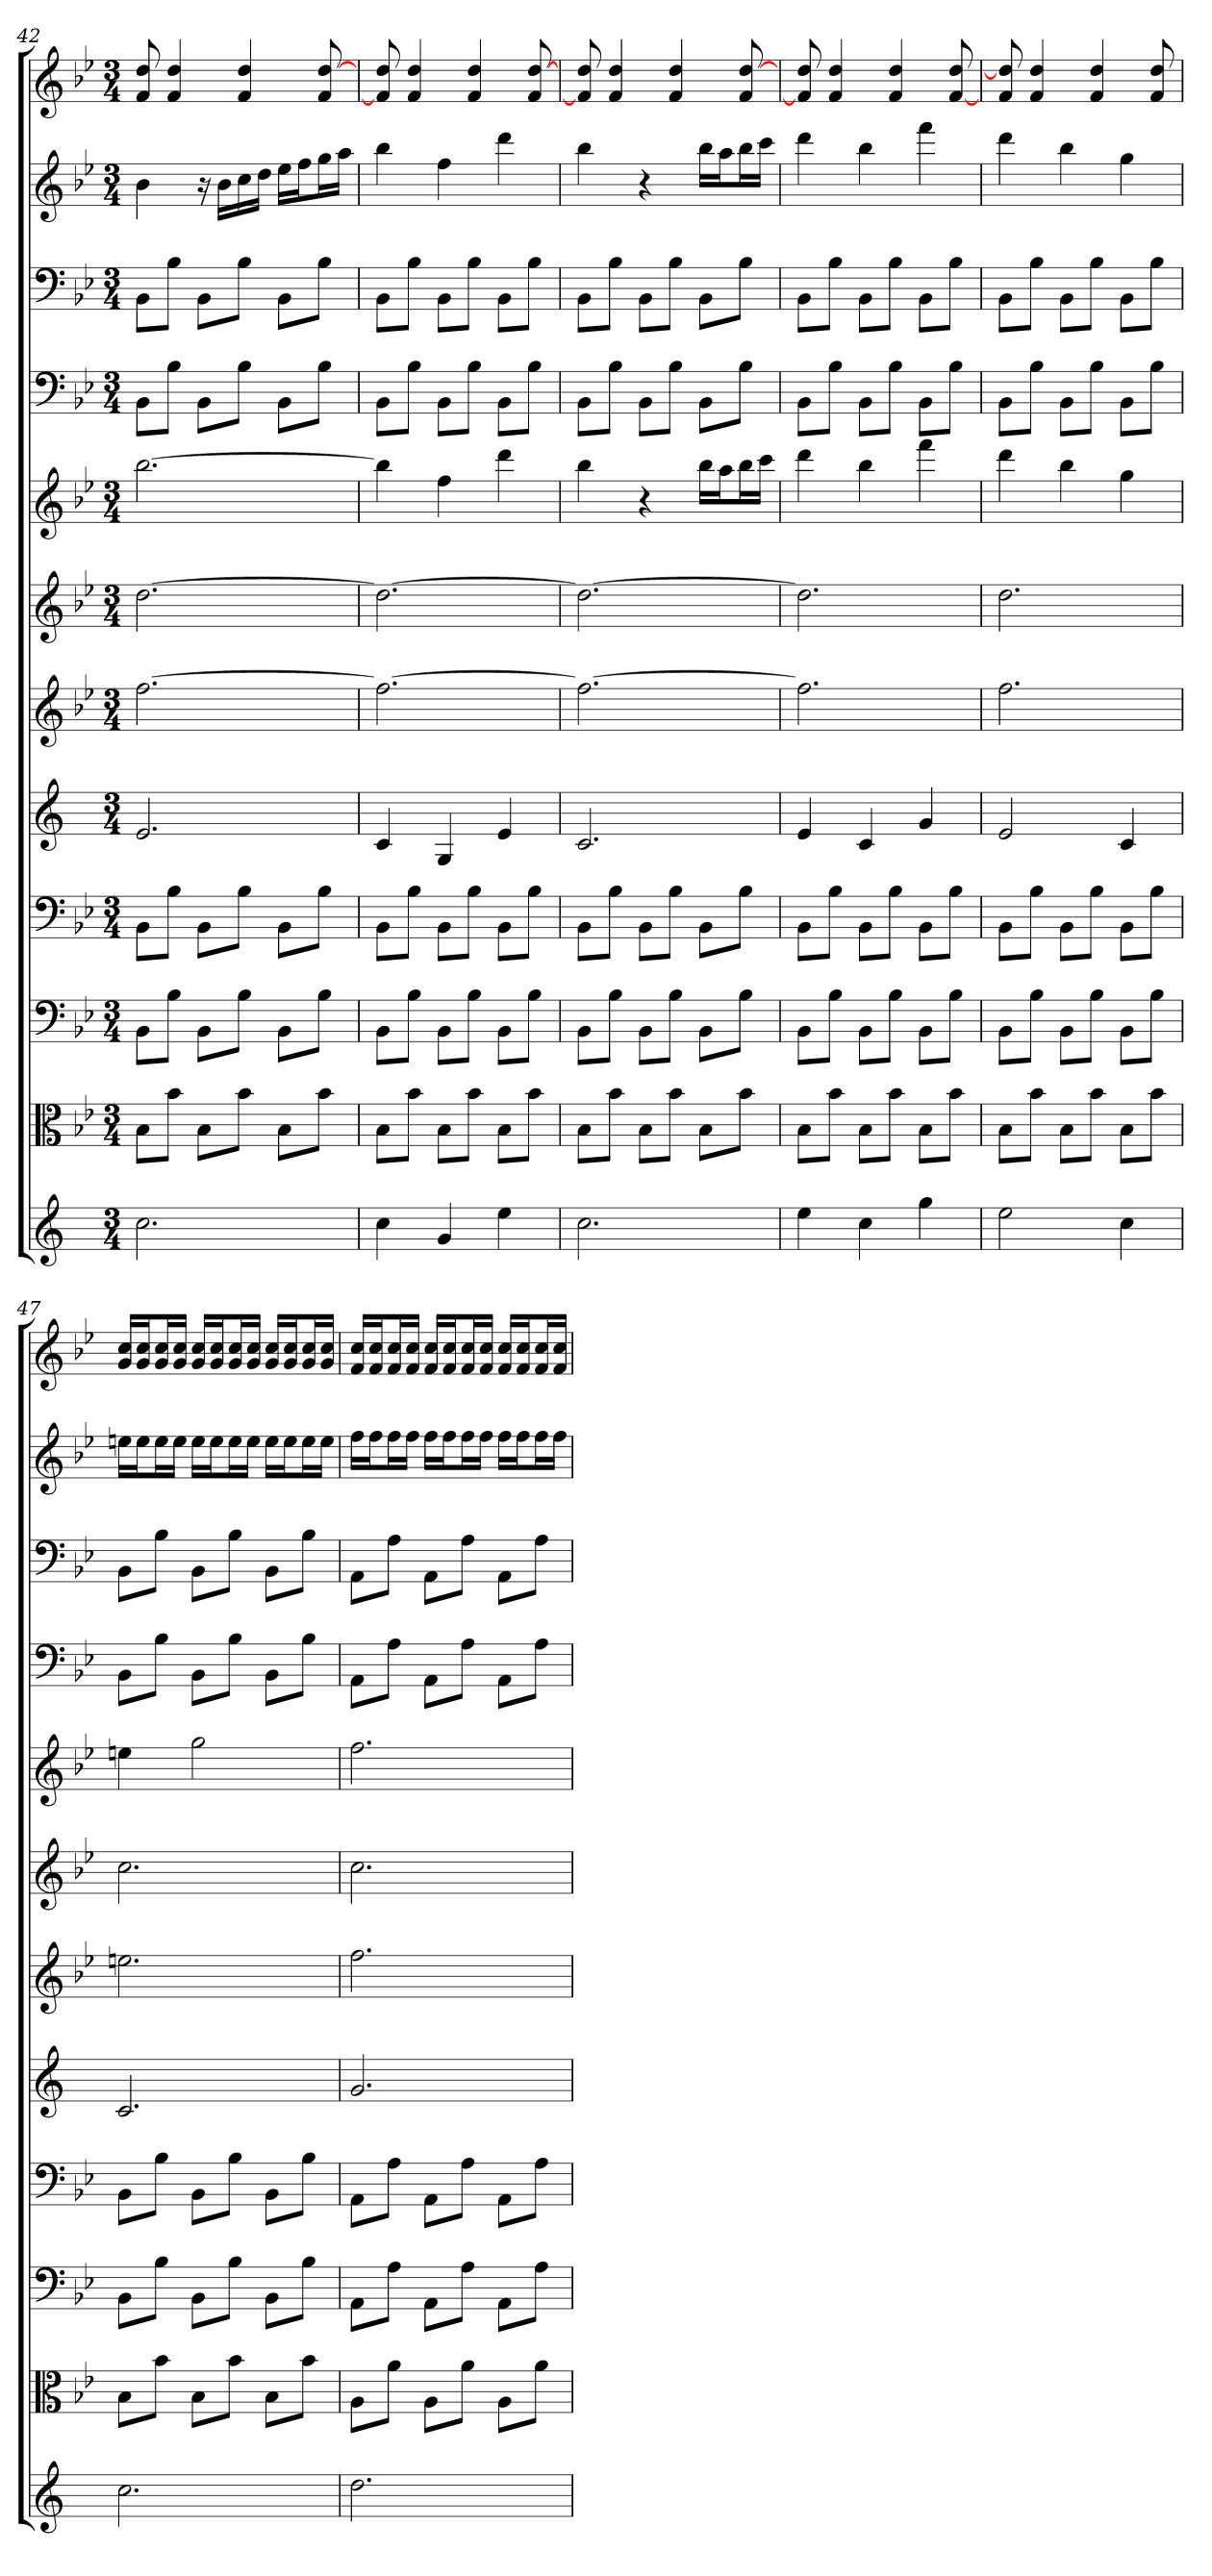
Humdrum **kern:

**kern	**kern	**kern	**kern	**kern	**kern	**kern	**kern	**kern	**kern	**kern	**kern
*part12	*part11	*part10	*part9	*part8	*part7	*part6	*part5	*part4	*part3	*part2	*part1
*staff12	*staff11	*staff10	*staff9	*staff8	*staff7	*staff6	*staff5	*staff4	*staff3	*staff2	*staff1
*	*clefC3	*clefF4	*clefF4	*	*	*	*	*clefF4	*clefF4	*	*
*k[]	*k[b-e-]	*k[b-e-]	*k[b-e-]	*k[]	*k[b-e-]	*k[b-e-]	*k[b-e-]	*k[b-e-]	*k[b-e-]	*k[b-e-]	*k[b-e-]
*M3/4	*M3/4	*M3/4	*M3/4	*M3/4	*M3/4	*M3/4	*M3/4	*M3/4	*M3/4	*M3/4	*M3/4
=42	=42	=42	=42	=42	=42	=42	=42	=42	=42	=42	=42
2.cc	8B-\L	8BB-\L	8BB-\L	2.e	[2.ff	[2.dd	[2.bb-	8BB-\L	8BB-\L	4b-	8f 8dd
.	8b-\J	8B-\J	8B-\J	.	.	.	.	8B-\J	8B-\J	.	4f 4dd
.	8B-\L	8BB-\L	8BB-\L	.	.	.	.	8BB-\L	8BB-\L	16r	.
.	.	.	.	.	.	.	.	.	.	16b-LL	.
.	8b-\J	8B-\J	8B-\J	.	.	.	.	8B-\J	8B-\J	16cc	4f 4dd
.	.	.	.	.	.	.	.	.	.	16ddJJ	.
.	8B-\L	8BB-\L	8BB-\L	.	.	.	.	8BB-\L	8BB-\L	16ee-LL	.
.	.	.	.	.	.	.	.	.	.	16ffJ	.
.	8b-\J	8B-\J	8B-\J	.	.	.	.	8B-\J	8B-\J	16ggL	8f [8dd
.	.	.	.	.	.	.	.	.	.	16aaJJ	.
=43	=43	=43	=43	=43	=43	=43	=43	=43	=43	=43	=43
4cc	8B-\L	8BB-\L	8BB-\L	4c	2.ff_	2.dd_	4bb-]	8BB-\L	8BB-\L	4bb-	8f] 8dd
.	8b-\J	8B-\J	8B-\J	.	.	.	.	8B-\J	8B-\J	.	4f 4dd
4g	8B-\L	8BB-\L	8BB-\L	4G	.	.	4ff	8BB-\L	8BB-\L	4ff	.
.	8b-\J	8B-\J	8B-\J	.	.	.	.	8B-\J	8B-\J	.	4f 4dd
4ee	8B-\L	8BB-\L	8BB-\L	4e	.	.	4ddd	8BB-\L	8BB-\L	4ddd	.
.	8b-\J	8B-\J	8B-\J	.	.	.	.	8B-\J	8B-\J	.	8f [8dd
=44	=44	=44	=44	=44	=44	=44	=44	=44	=44	=44	=44
2.cc	8B-\L	8BB-\L	8BB-\L	2.c	2.ff_	2.dd_	4bb-	8BB-\L	8BB-\L	4bb-	8f] 8dd
.	8b-\J	8B-\J	8B-\J	.	.	.	.	8B-\J	8B-\J	.	4f 4dd
.	8B-\L	8BB-\L	8BB-\L	.	.	.	4r	8BB-\L	8BB-\L	4r	.
.	8b-\J	8B-\J	8B-\J	.	.	.	.	8B-\J	8B-\J	.	4f 4dd
.	8B-\L	8BB-\L	8BB-\L	.	.	.	16bb-LL	8BB-\L	8BB-\L	16bb-LL	.
.	.	.	.	.	.	.	16aaJ	.	.	16aaJ	.
.	8b-\J	8B-\J	8B-\J	.	.	.	16bb-L	8B-\J	8B-\J	16bb-L	8f [8dd
.	.	.	.	.	.	.	16cccJJ	.	.	16cccJJ	.
=45	=45	=45	=45	=45	=45	=45	=45	=45	=45	=45	=45
4ee	8B-\L	8BB-\L	8BB-\L	4e	2.ff]	2.dd]	4ddd	8BB-\L	8BB-\L	4ddd	8f] 8dd
.	8b-\J	8B-\J	8B-\J	.	.	.	.	8B-\J	8B-\J	.	4f 4dd
4cc	8B-\L	8BB-\L	8BB-\L	4c	.	.	4bb-	8BB-\L	8BB-\L	4bb-	.
.	8b-\J	8B-\J	8B-\J	.	.	.	.	8B-\J	8B-\J	.	4f 4dd
4gg	8B-\L	8BB-\L	8BB-\L	4g	.	.	4fff	8BB-\L	8BB-\L	4fff	.
.	8b-\J	8B-\J	8B-\J	.	.	.	.	8B-\J	8B-\J	.	[8f 8dd
=46	=46	=46	=46	=46	=46	=46	=46	=46	=46	=46	=46
2ee	8B-\L	8BB-\L	8BB-\L	2e	2.ff	2.dd	4ddd	8BB-\L	8BB-\L	4ddd	8f 8dd]
.	8b-\J	8B-\J	8B-\J	.	.	.	.	8B-\J	8B-\J	.	4f 4dd
.	8B-\L	8BB-\L	8BB-\L	.	.	.	4bb-	8BB-\L	8BB-\L	4bb-	.
.	8b-\J	8B-\J	8B-\J	.	.	.	.	8B-\J	8B-\J	.	4f 4dd
4cc	8B-\L	8BB-\L	8BB-\L	4c	.	.	4gg	8BB-\L	8BB-\L	4gg	.
.	8b-\J	8B-\J	8B-\J	.	.	.	.	8B-\J	8B-\J	.	8f 8dd
=47	=47	=47	=47	=47	=47	=47	=47	=47	=47	=47	=47
2.cc	8B-\L	8BB-\L	8BB-\L	2.c	2.een	2.cc	4een	8BB-\L	8BB-\L	16eenLL	16g 16ccLL
.	.	.	.	.	.	.	.	.	.	16eeJ	16g 16ccJ
.	8b-\J	8B-\J	8B-\J	.	.	.	.	8B-\J	8B-\J	16eeL	16g 16ccL
.	.	.	.	.	.	.	.	.	.	16eeJJ	16g 16ccJJ
.	8B-\L	8BB-\L	8BB-\L	.	.	.	2gg	8BB-\L	8BB-\L	16eeLL	16g 16ccLL
.	.	.	.	.	.	.	.	.	.	16eeJ	16g 16ccJ
.	8b-\J	8B-\J	8B-\J	.	.	.	.	8B-\J	8B-\J	16eeL	16g 16ccL
.	.	.	.	.	.	.	.	.	.	16eeJJ	16g 16ccJJ
.	8B-\L	8BB-\L	8BB-\L	.	.	.	.	8BB-\L	8BB-\L	16eeLL	16g 16ccLL
.	.	.	.	.	.	.	.	.	.	16eeJ	16g 16ccJ
.	8b-\J	8B-\J	8B-\J	.	.	.	.	8B-\J	8B-\J	16eeL	16g 16ccL
.	.	.	.	.	.	.	.	.	.	16eeJJ	16g 16ccJJ
=48	=48	=48	=48	=48	=48	=48	=48	=48	=48	=48	=48
2.dd	8A\L	8AA\L	8AA\L	2.g	2.ff	2.cc	2.ff	8AA\L	8AA\L	16ffLL	16f 16ccLL
.	.	.	.	.	.	.	.	.	.	16ffJ	16f 16ccJ
.	8a\J	8A\J	8A\J	.	.	.	.	8A\J	8A\J	16ffL	16f 16ccL
.	.	.	.	.	.	.	.	.	.	16ffJJ	16f 16ccJJ
.	8A\L	8AA\L	8AA\L	.	.	.	.	8AA\L	8AA\L	16ffLL	16f 16ccLL
.	.	.	.	.	.	.	.	.	.	16ffJ	16f 16ccJ
.	8a\J	8A\J	8A\J	.	.	.	.	8A\J	8A\J	16ffL	16f 16ccL
.	.	.	.	.	.	.	.	.	.	16ffJJ	16f 16ccJJ
.	8A\L	8AA\L	8AA\L	.	.	.	.	8AA\L	8AA\L	16ffLL	16f 16ccLL
.	.	.	.	.	.	.	.	.	.	16ffJ	16f 16ccJ
.	8a\J	8A\J	8A\J	.	.	.	.	8A\J	8A\J	16ffL	16f 16ccL
.	.	.	.	.	.	.	.	.	.	16ffJJ	16f 16ccJJ
=	=	=	=	=	=	=	=	=	=	=	=
*-	*-	*-	*-	*-	*-	*-	*-	*-	*-	*-	*-
